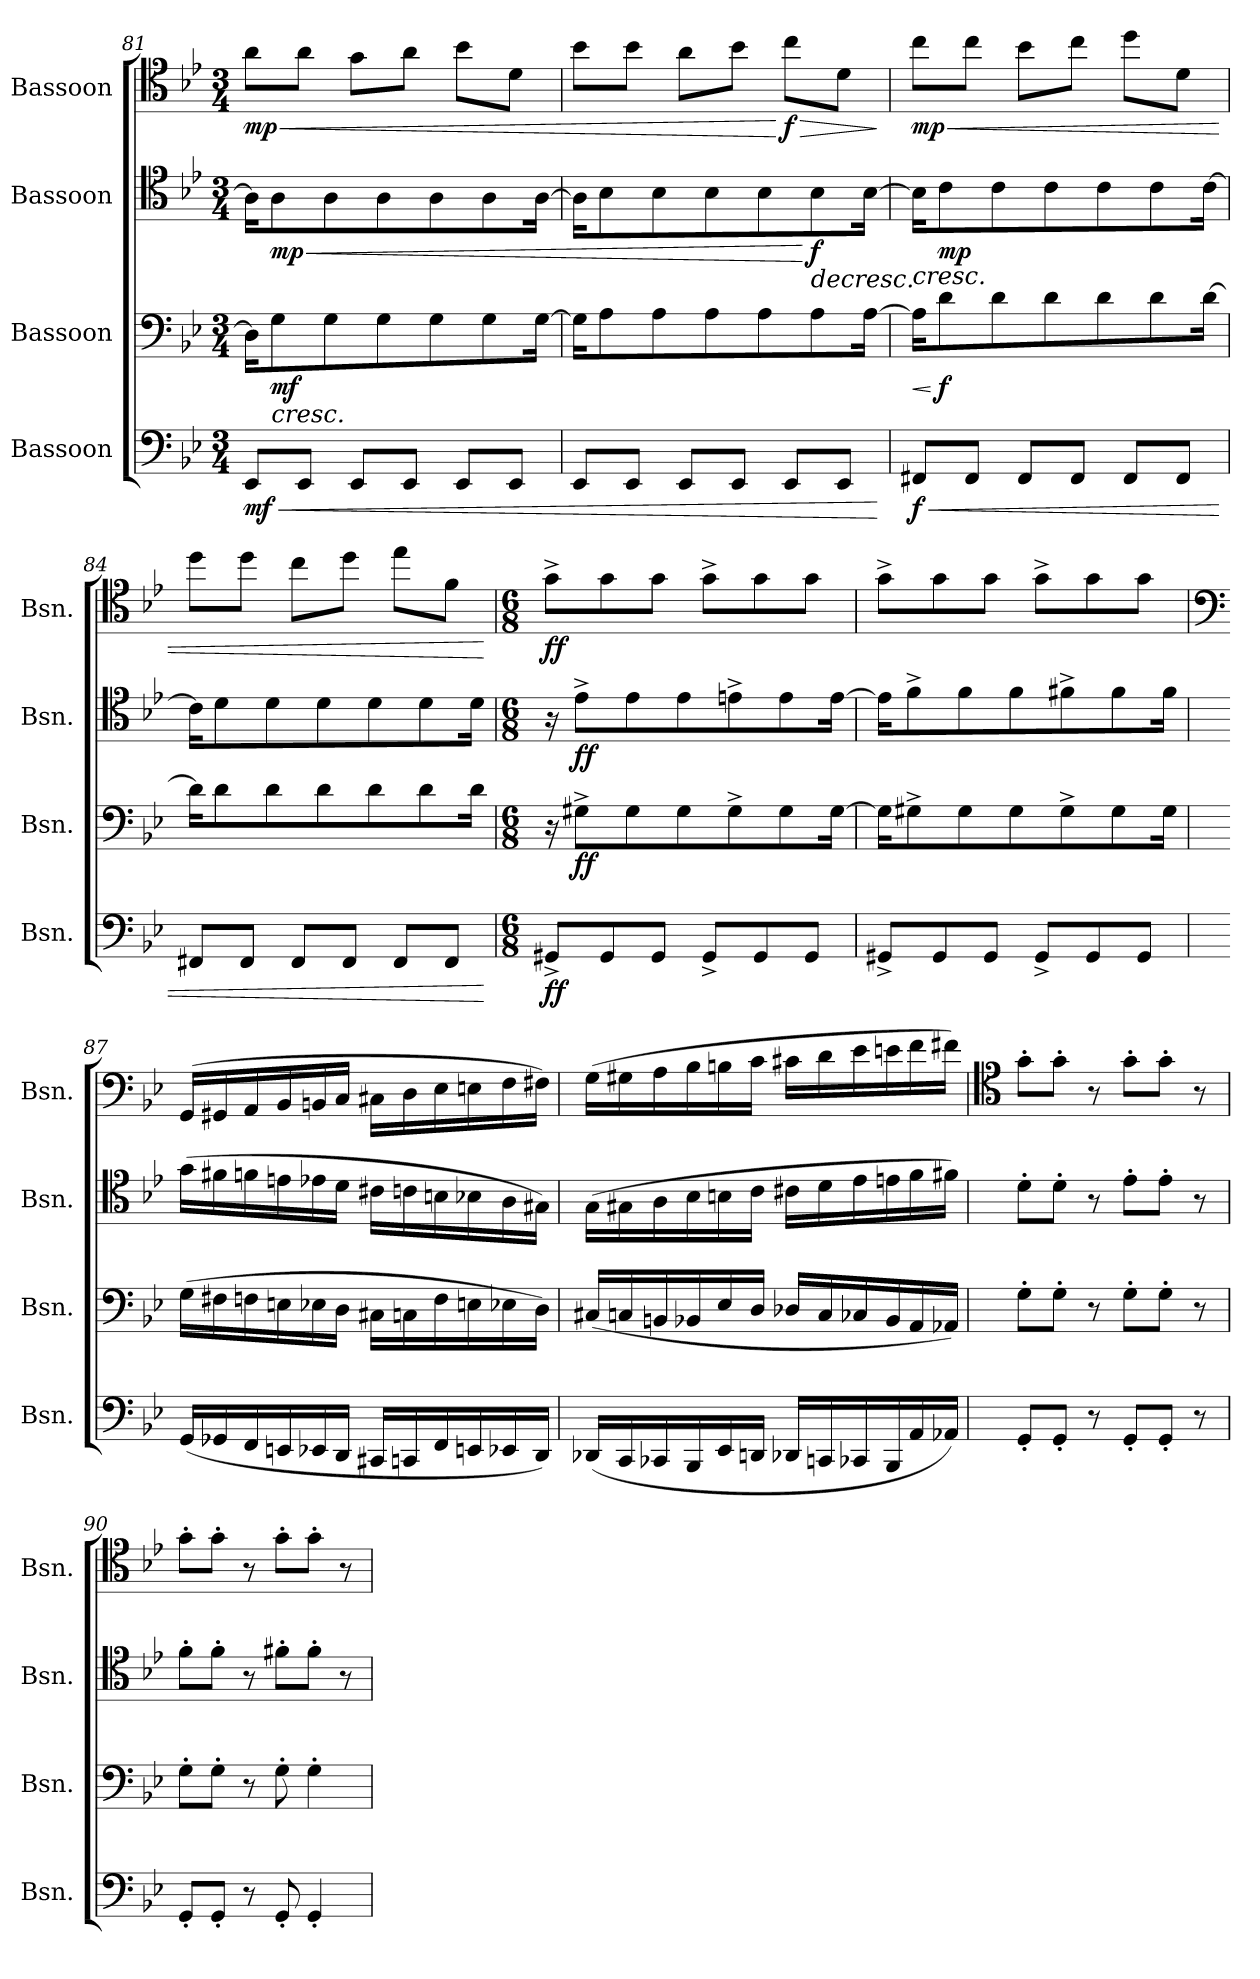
**kern	**dynam	**kern	**dynam	**kern	**dynam	**kern	**dynam
*part4	*part4	*part3	*part3	*part2	*part2	*part1	*part1
*staff4	*staff4	*staff3	*staff3	*staff2	*staff2	*staff1	*staff1
*I"Bassoon	*	*I"Bassoon	*	*I"Bassoon	*	*I"Bassoon	*
*I'Bsn.	*	*I'Bsn.	*	*I'Bsn.	*	*I'Bsn.	*
*clefF4	*	*clefF4	*	*clefC4	*	*clefC4	*
*k[b-e-]	*	*k[b-e-]	*	*k[b-e-]	*	*k[b-e-]	*
*M3/4	*	*M3/4	*	*M3/4	*	*M3/4	*
=81	=81	=81	=81	=81	=81	=81	=81
!	!LO:HP:b	!	!	!	!	!	!LO:HP:b
!	!LO:DY:n=1:b	!	!	!	!	!	!LO:DY:n=1:b
8EE-/L	< mf	16D\KL]	.	16A\KL]	.	8a\L	< mp
!	!	!	!LO:HP:b	!	!LO:HP:b	!	!
!	!	!	!LO:DY:n=1:b	!	!LO:DY:n=1:b	!	!
.	.	8G\	< mf	8A\	< mp	.	.
8EE-/J	.	.	.	.	.	8a\J	.
.	.	8G\	.	8A\	.	.	.
8EE-/L	.	.	.	.	.	8g\L	.
.	.	8G\	.	8A\	.	.	.
8EE-/J	.	.	.	.	.	8a\J	.
.	.	8G\	.	8A\	.	.	.
8EE-/L	.	.	.	.	.	8b-\L	.
.	.	8G\	.	8A\	.	.	.
8EE-/J	.	.	.	.	.	8d\J	.
.	.	[16G\Jk	.	[16A\Jk	.	.	.
!!LO:LB:g=z
=82	=82	=82	=82	=82	=82	=82	=82
8EE-/L	.	16G\KL]	.	16A\KL]	.	8b-\L	.
.	.	8A\	.	8B-\	.	.	.
8EE-/J	.	.	.	.	.	8b-\J	.
.	.	8A\	.	8B-\	.	.	.
8EE-/L	.	.	.	.	.	8a\L	.
.	.	8A\	.	8B-\	.	.	.
8EE-/J	.	.	.	.	.	8b-\J	.
.	.	8A\	.	8B-\	.	.	.
!	!	!	!	!	!	!	!LO:HP:n=1:b
!	!	!	!	!	!	!	!LO:DY:n=1:b
8EE-/L	.	.	.	.	.	8cc\L	[ > f
!	!	!	!	!	!LO:HP:n=1:b	!	!
!	!	!	!	!	!LO:DY:n=1:b	!	!
.	.	8A\	.	8B-\	[ > f	.	.
8EE-/J	.	.	.	.	.	8d\J	.
.	.	[16A\Jk	.	[16B-\Jk	.	.	.
.	[	.	.	.	.	.	]
=83	=83	=83	=83	=83	=83	=83	=83
!	!LO:HP:b	!	!LO:HP:b	!	!LO:HP:b	!	!LO:HP:b
!	!LO:DY:n=1:b	!	!	!	!	!	!LO:DY:n=1:b
8FF#X/L	< f	16A\KL]	<	16B-\KL]	<	8cc\L	< mp
!	!	!	!LO:DY:n=1:b	!	!LO:DY:n=1:b	!	!
.	.	8d\	[ f	8c\	] mp	.	.
8FF#/J	.	.	.	.	.	8cc\J	.
.	.	8d\	.	8c\	.	.	.
8FF#/L	.	.	.	.	.	8b-\L	.
.	.	8d\	.	8c\	.	.	.
8FF#/J	.	.	.	.	.	8cc\J	.
.	.	8d\	.	8c\	.	.	.
8FF#/L	.	.	.	.	.	8dd\L	.
.	.	8d\	.	8c\	.	.	.
8FF#/J	.	.	.	.	.	8d\J	.
.	.	[16d\Jk	.	[16c\Jk	.	.	.
=84	=84	=84	=84	=84	=84	=84	=84
8FF#X/L	.	16d\KL]	.	16c\KL]	.	8dd\L	.
.	.	8d\	.	8d\	.	.	.
8FF#/J	.	.	.	.	.	8dd\J	.
.	.	8d\	.	8d\	.	.	.
8FF#/L	.	.	.	.	.	8cc\L	.
.	.	8d\	.	8d\	.	.	.
8FF#/J	.	.	.	.	.	8dd\J	.
.	.	8d\	.	8d\	.	.	.
8FF#/L	.	.	.	.	.	8ee-\L	.
.	.	8d\	.	8d\	.	.	.
8FF#/J	.	.	.	.	.	8f\J	.
.	.	16d\Jk	.	16d\Jk	.	.	.
.	[	.	[	.	[	.	[
!!LO:LB:g=z
=85	=85	=85	=85	=85	=85	=85	=85
*M6/8	*	*M6/8	*	*M6/8	*	*M6/8	*
!	!LO:DY:b	!	!	!	!	!	!LO:DY:b
8GG#X^/L	ff	16r	.	16r	.	8g^\L	ff
!	!	!	!LO:DY:b	!	!LO:DY:b	!	!
.	.	8G#X^\L	ff	8e-^\L	ff	.	.
8GG#/	.	.	.	.	.	8g\	.
.	.	8G#\	.	8e-\	.	.	.
8GG#/J	.	.	.	.	.	8g\J	.
.	.	8G#\	.	8e-\	.	.	.
8GG#^/L	.	.	.	.	.	8g^\L	.
.	.	8G#^\	.	8en^\	.	.	.
8GG#/	.	.	.	.	.	8g\	.
.	.	8G#\	.	8e\	.	.	.
8GG#/J	.	.	.	.	.	8g\J	.
.	.	[16G#\Jk	.	[16e\Jk	.	.	.
=86	=86	=86	=86	=86	=86	=86	=86
8GG#X^/L	.	16G#\KL]	.	16e\KL]	.	8g^\L	.
.	.	8G#X^\	.	8f^\	.	.	.
8GG#/	.	.	.	.	.	8g\	.
.	.	8G#\	.	8f\	.	.	.
8GG#/J	.	.	.	.	.	8g\J	.
.	.	8G#\	.	8f\	.	.	.
8GG#^/L	.	.	.	.	.	8g^\L	.
.	.	8G#^\	.	8f#X^\	.	.	.
8GG#/	.	.	.	.	.	8g\	.
.	.	8G#\	.	8f#\	.	.	.
8GG#/J	.	.	.	.	.	8g\J	.
.	.	16G#\Jk	.	16f#\Jk	.	.	.
=87	=87	=87	=87	=87	=87	=87	=87
*	*	*	*	*	*	*clefF4	*
(<16GG/LL	.	(>16G\LL	.	(>16g\LL	.	(>16GG/LL	.
16GG-X/	.	16F#X\	.	16f#X\	.	16GG#X/	.
16FF/	.	16Fn\	.	16fn\	.	16AA/	.
16EEn/	.	16En\	.	16en\	.	16BB-/	.
16EE-X/	.	16E-X\	.	16e-X\	.	16BBn/	.
16DD/JJ	.	16D\JJ	.	16d\JJ	.	16C/JJ	.
16CC#X/LL	.	16C#X\LL	.	16c#X\LL	.	16C#X\LL	.
16CCn/	.	16Cn\	.	16cn\	.	16D\	.
16FF/	.	16F\	.	16Bn\	.	16E-\	.
16EEn/	.	16En\	.	16B-X\	.	16En\	.
16EE-X/	.	16E-X\	.	16A\	.	16F\	.
16DD/JJ)	.	16D\JJ)	.	16G#X\JJ)	.	16F#X\JJ)	.
!!LO:LB:g=z
=88	=88	=88	=88	=88	=88	=88	=88
(<16DD-X/LL	.	(<16C#X/LL	.	(>16G\LL	.	(>16G\LL	.
16CC/	.	16Cn/	.	16G#X\	.	16G#X\	.
16CC-X/	.	16BBn/	.	16A\	.	16A\	.
16BBB-/	.	16BB-X/	.	16B-\	.	16B-\	.
16EE-/	.	16E-/	.	16Bn\	.	16Bn\	.
16DDn/JJ	.	16D/JJ	.	16c\JJ	.	16c\JJ	.
16DD-X/LL	.	16D-X/LL	.	16c#X\LL	.	16c#X\LL	.
16CCn/	.	16C/	.	16d\	.	16d\	.
16CC-X/	.	16C-X/	.	16e-\	.	16e-\	.
16BBB-/	.	16BB-/	.	16en\	.	16en\	.
16AA/	.	16AA/	.	16f\	.	16f\	.
16AA-X/JJ)	.	16AA-X/JJ)	.	16f#X\JJ)	.	16f#X\JJ)	.
=89	=89	=89	=89	=89	=89	=89	=89
*	*	*	*	*	*	*clefC4	*
8GG'/L	.	8G'\L	.	8d'\L	.	8g'\L	.
8GG'/J	.	8G'\J	.	8d'\J	.	8g'\J	.
8r	.	8r	.	8r	.	8r	.
8GG'/L	.	8G'\L	.	8e-'\L	.	8g'\L	.
8GG'/J	.	8G'\J	.	8e-'\J	.	8g'\J	.
8r	.	8r	.	8r	.	8r	.
=90	=90	=90	=90	=90	=90	=90	=90
8GG'/L	.	8G'\L	.	8f'\L	.	8g'\L	.
8GG'/J	.	8G'\J	.	8f'\J	.	8g'\J	.
8r	.	8r	.	8r	.	8r	.
8GG'/	.	8G'\	.	8f#X'\L	.	8g'\L	.
4GG'/	.	4G'\	.	8f#'\J	.	8g'\J	.
.	.	.	.	8r	.	8r	.
=	=	=	=	=	=	=	=
*-	*-	*-	*-	*-	*-	*-	*-
